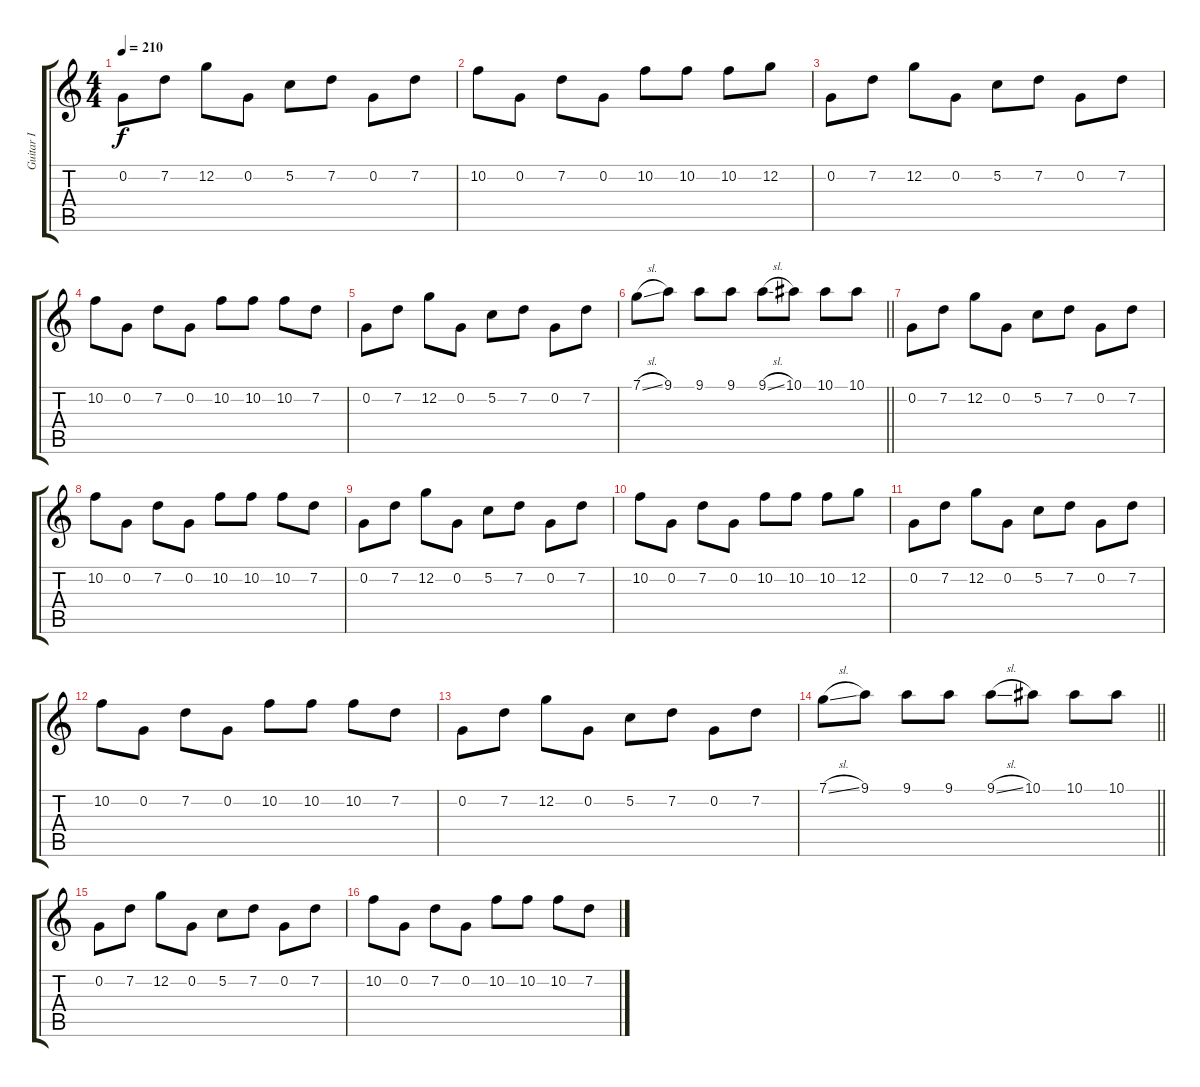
\track ("Guitar I" "Guitar I") {instrument distortionguitar}
\staff {score tabs}
\tuning (C4 G3 Eb3 Bb2 F2 C2) {hide}
\ts (4 4)
\tempo 210
\clef g2
\ks c
0.2.8{dy f} 7.2.8 12.2.8 0.2.8 5.2.8 7.2.8 0.2.8 7.2.8 |
10.2.8 0.2.8 7.2.8 0.2.8 10.2.8 10.2.8 10.2.8 12.2.8 |
0.2.8 7.2.8 12.2.8 0.2.8 5.2.8 7.2.8 0.2.8 7.2.8 |
10.2.8 0.2.8 7.2.8 0.2.8 10.2.8 10.2.8 10.2.8 7.2.8 |
0.2.8 7.2.8 12.2.8 0.2.8 5.2.8 7.2.8 0.2.8 7.2.8 |
\barLineRight lightlight
7.1{sl}.8 9.1.8 9.1.8 9.1.8 9.1{sl}.8 10.1.8 10.1.8 10.1.8 |
0.2.8{volume 16 balance 8} 7.2.8 12.2.8 0.2.8 5.2.8 7.2.8 0.2.8 7.2.8 |
10.2.8 0.2.8 7.2.8 0.2.8 10.2.8 10.2.8 10.2.8 7.2.8 |
0.2.8 7.2.8 12.2.8 0.2.8 5.2.8 7.2.8 0.2.8 7.2.8 |
10.2.8 0.2.8 7.2.8 0.2.8 10.2.8 10.2.8 10.2.8 12.2.8 |
0.2.8 7.2.8 12.2.8 0.2.8 5.2.8 7.2.8 0.2.8 7.2.8 |
10.2.8 0.2.8 7.2.8 0.2.8 10.2.8 10.2.8 10.2.8 7.2.8 |
0.2.8 7.2.8 12.2.8 0.2.8 5.2.8 7.2.8 0.2.8 7.2.8 |
\barLineRight lightlight
7.1{sl}.8 9.1.8 9.1.8 9.1.8 9.1{sl}.8 10.1.8 10.1.8 10.1.8 |
0.2.8 7.2.8 12.2.8 0.2.8 5.2.8 7.2.8 0.2.8 7.2.8 |
10.2.8 0.2.8 7.2.8 0.2.8 10.2.8 10.2.8 10.2.8 7.2.8
